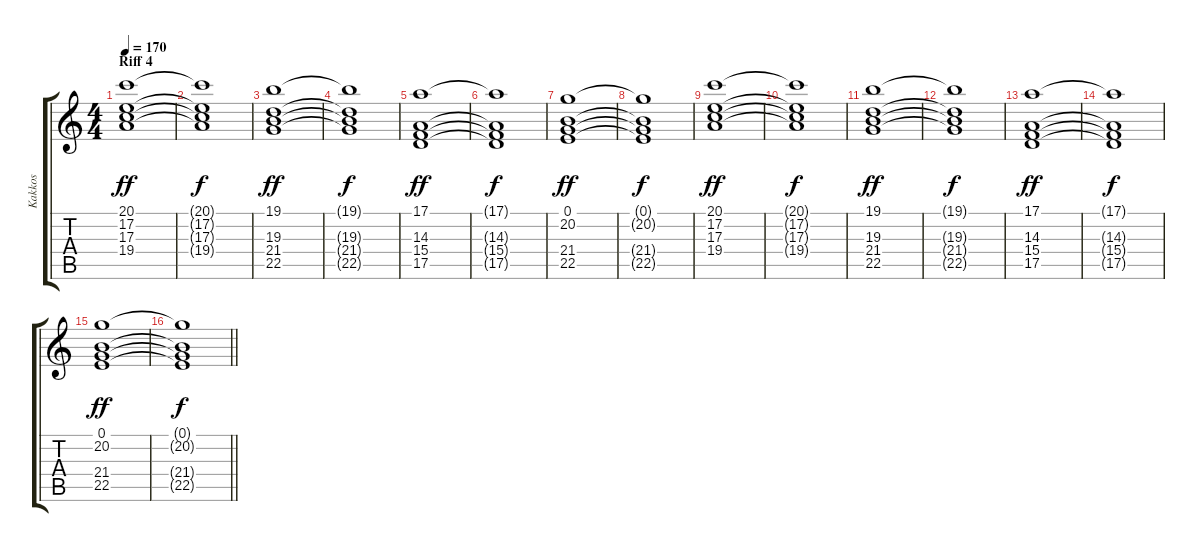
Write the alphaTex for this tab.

\track ("Kakkos" "Kakkos") {instrument pad6metallic}
\staff {score tabs}
\tuning (E4 B3 G3 D3 A2 E2) {hide}
\ts (4 4)
\section ("" "Riff 4")
\tempo 170
\clef g2
\ks c
(20.1 17.2 17.3 19.4).1{dy ff} |
(20.1{t} 17.2{t} 17.3{t} 19.4{t}).1{dy f} |
(19.1 19.3 21.4 22.5).1{dy ff} |
(19.1{t} 19.3{t} 21.4{t} 22.5{t}).1{dy f} |
(17.1 14.3 15.4 17.5).1{dy ff} |
(17.1{t} 14.3{t} 15.4{t} 17.5{t}).1{dy f} |
(0.1 20.2 21.4 22.5).1{dy ff} |
(0.1{t} 20.2{t} 21.4{t} 22.5{t}).1{dy f} |
(20.1 17.2 17.3 19.4).1{dy ff} |
(20.1{t} 17.2{t} 17.3{t} 19.4{t}).1{dy f} |
(19.1 19.3 21.4 22.5).1{dy ff} |
(19.1{t} 19.3{t} 21.4{t} 22.5{t}).1{dy f} |
(17.1 14.3 15.4 17.5).1{dy ff} |
(17.1{t} 14.3{t} 15.4{t} 17.5{t}).1{dy f} |
(0.1 20.2 21.4 22.5).1{dy ff} |
\barLineRight lightlight
(0.1{t} 20.2{t} 21.4{t} 22.5{t}).1{dy f}
